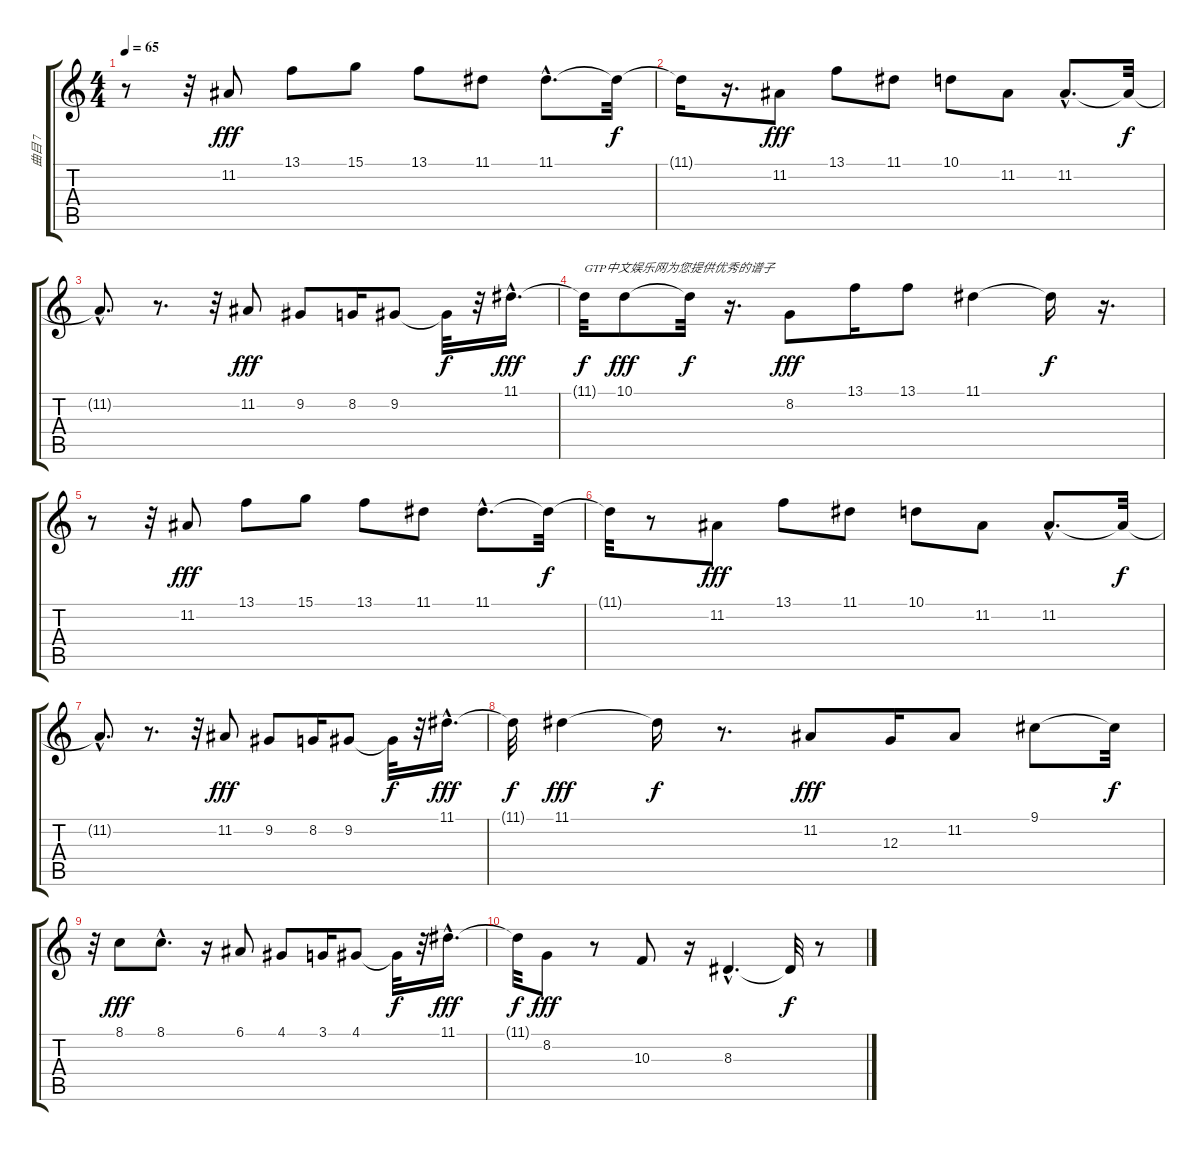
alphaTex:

\track ("曲目 7" "曲目 7") {instrument lead1square}
\staff {score tabs}
\tuning (E4 B3 G3 D3 A2 E2) {hide}
\ts (4 4)
\tempo 65
\clef g2
\ks c
r.8{dy fff instrument lead1square} r.32 11.2.8 13.1.8 15.1.8 13.1.8 11.1.8 11.1{hac}.8{d} 11.1{t}.32{dy f} |
11.1{t}.16 r.16{d} 11.2.8{dy fff} 13.1.8 11.1.8 10.1.8 11.2.8 11.2{hac}.8{d} 11.2{t}.32{dy f} |
11.2{hac t}.8{d} r.8{d} r.32 11.2.8{dy fff} 9.2.8 8.2.16 9.2.8 9.2{t}.32{dy f} r.32 11.1{hac}.16{d dy fff} |
11.1{t}.32{txt "GTP中文娱乐网为您提供优秀的谱子" dy f} 10.1.8{dy fff} 10.1{t}.32{dy f} r.16{d} 8.2.8{dy fff} 13.1.16 13.1.8 11.1.4 11.1{t}.16{dy f} r.16{d} |
r.8 r.32 11.2.8{dy fff} 13.1.8 15.1.8 13.1.8 11.1.8 11.1{hac}.8{d} 11.1{t}.32{dy f} |
11.1{t}.32 r.8 11.2.8{dy fff} 13.1.8 11.1.8 10.1.8 11.2.8 11.2{hac}.8{d} 11.2{t}.32{dy f} |
11.2{hac t}.8{d} r.8{d} r.32 11.2.8{dy fff} 9.2.8 8.2.16 9.2.8 9.2{t}.32{dy f} r.32 11.1{hac}.16{d dy fff} |
11.1{t}.32{dy f} 11.1.4{dy fff} 11.1{t}.16{dy f} r.8{d} 11.2.8{dy fff} 12.3.16 11.2.8 9.1.8 9.1{t}.32{dy f} |
r.32 8.1.8{dy fff} 8.1{hac}.8{d} r.16 6.1.8 4.1.8 3.1.16 4.1.8 4.1{t}.32{dy f} r.32 11.1{hac}.16{d dy fff} |
11.1{t}.32{dy f} 8.2.8{dy fff} r.8 10.3.8 r.16 8.3{hac}.4{d} 8.3{t}.32{dy f} r.8
